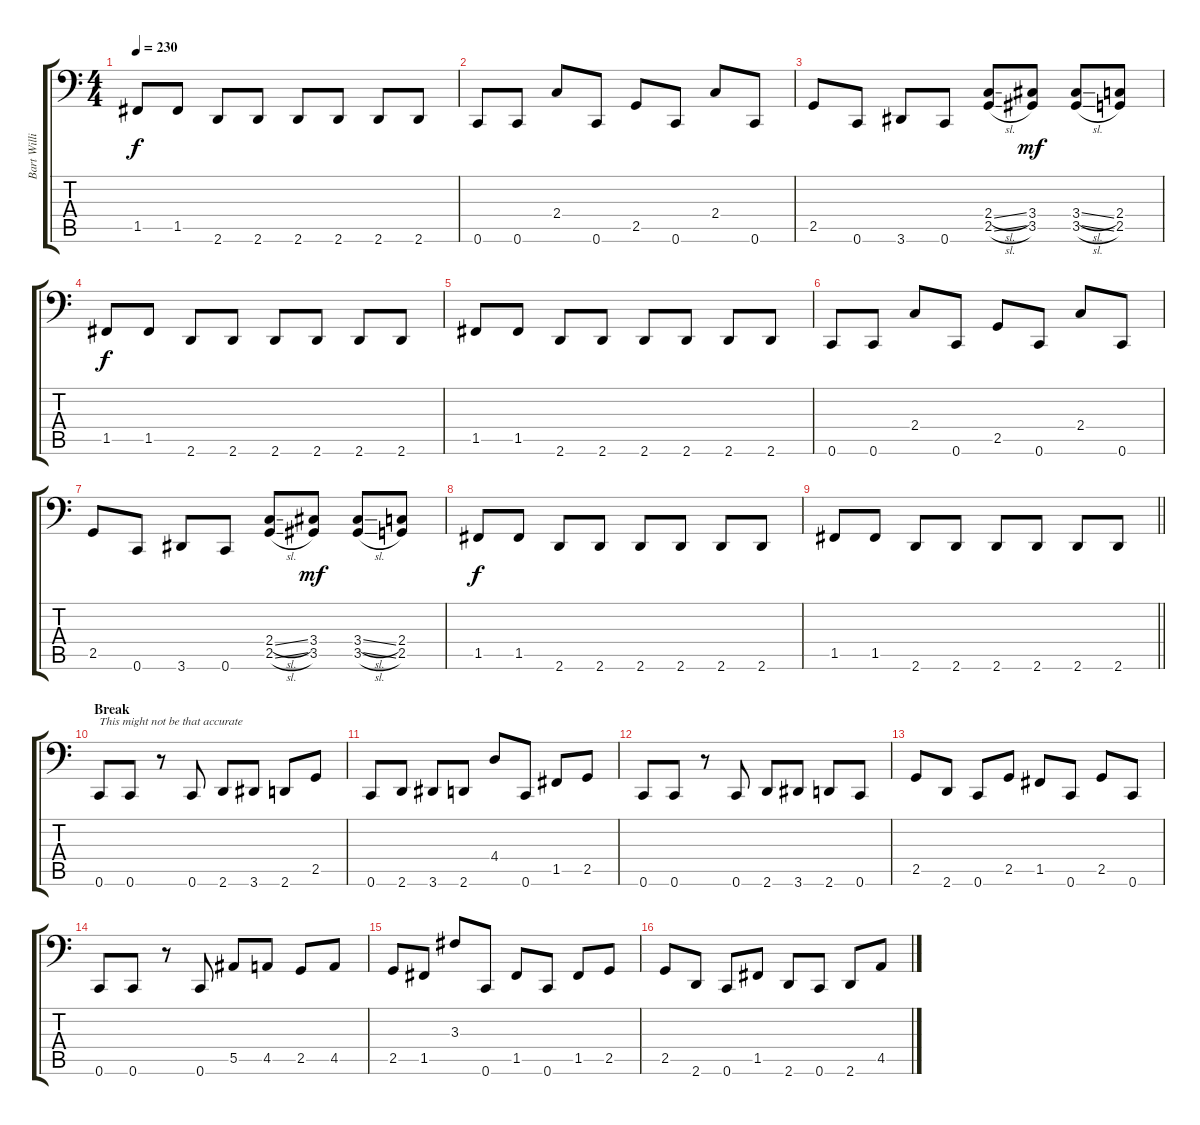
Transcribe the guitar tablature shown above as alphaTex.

\track ("Bart Williams" "Bart Willi") {instrument electricbasspick}
\staff {score tabs}
\tuning (C3 G2 Eb2 Bb1 F1 C1) {hide}
\ts (4 4)
\tempo 230
\clef f4
\ks c
1.5.8{dy f} 1.5.8 2.6.8 2.6.8 2.6.8 2.6.8 2.6.8 2.6.8 |
0.6.8 0.6.8 2.4.8 0.6.8 2.5.8 0.6.8 2.4.8 0.6.8 |
2.5.8 0.6.8 3.6.8 0.6.8 (2.4{sl} 2.5{sl}).8 (3.4 3.5).8{dy mf} (3.4{sl} 3.5{sl}).8 (2.4 2.5).8 |
1.5.8{dy f} 1.5.8 2.6.8 2.6.8 2.6.8 2.6.8 2.6.8 2.6.8 |
1.5.8 1.5.8 2.6.8 2.6.8 2.6.8 2.6.8 2.6.8 2.6.8 |
0.6.8 0.6.8 2.4.8 0.6.8 2.5.8 0.6.8 2.4.8 0.6.8 |
2.5.8 0.6.8 3.6.8 0.6.8 (2.4{sl} 2.5{sl}).8 (3.4 3.5).8{dy mf} (3.4{sl} 3.5{sl}).8 (2.4 2.5).8 |
1.5.8{dy f} 1.5.8 2.6.8 2.6.8 2.6.8 2.6.8 2.6.8 2.6.8 |
\barLineRight lightlight
1.5.8 1.5.8 2.6.8 2.6.8 2.6.8 2.6.8 2.6.8 2.6.8 |
\section ("" "Break")
0.6.8{txt "This might not be that accurate"} 0.6.8 r.8 0.6.8 2.6.8 3.6.8 2.6.8 2.5.8 |
0.6.8 2.6.8 3.6.8 2.6.8 4.4.8 0.6.8 1.5.8 2.5.8 |
0.6.8 0.6.8 r.8 0.6.8 2.6.8 3.6.8 2.6.8 0.6.8 |
2.5.8 2.6.8 0.6.8 2.5.8 1.5.8 0.6.8 2.5.8 0.6.8 |
0.6.8 0.6.8 r.8 0.6.8 5.5.8 4.5.8 2.5.8 4.5.8 |
2.5.8 1.5.8 3.3.8 0.6.8 1.5.8 0.6.8 1.5.8 2.5.8 |
2.5.8 2.6.8 0.6.8 1.5.8 2.6.8 0.6.8 2.6.8 4.5.8
